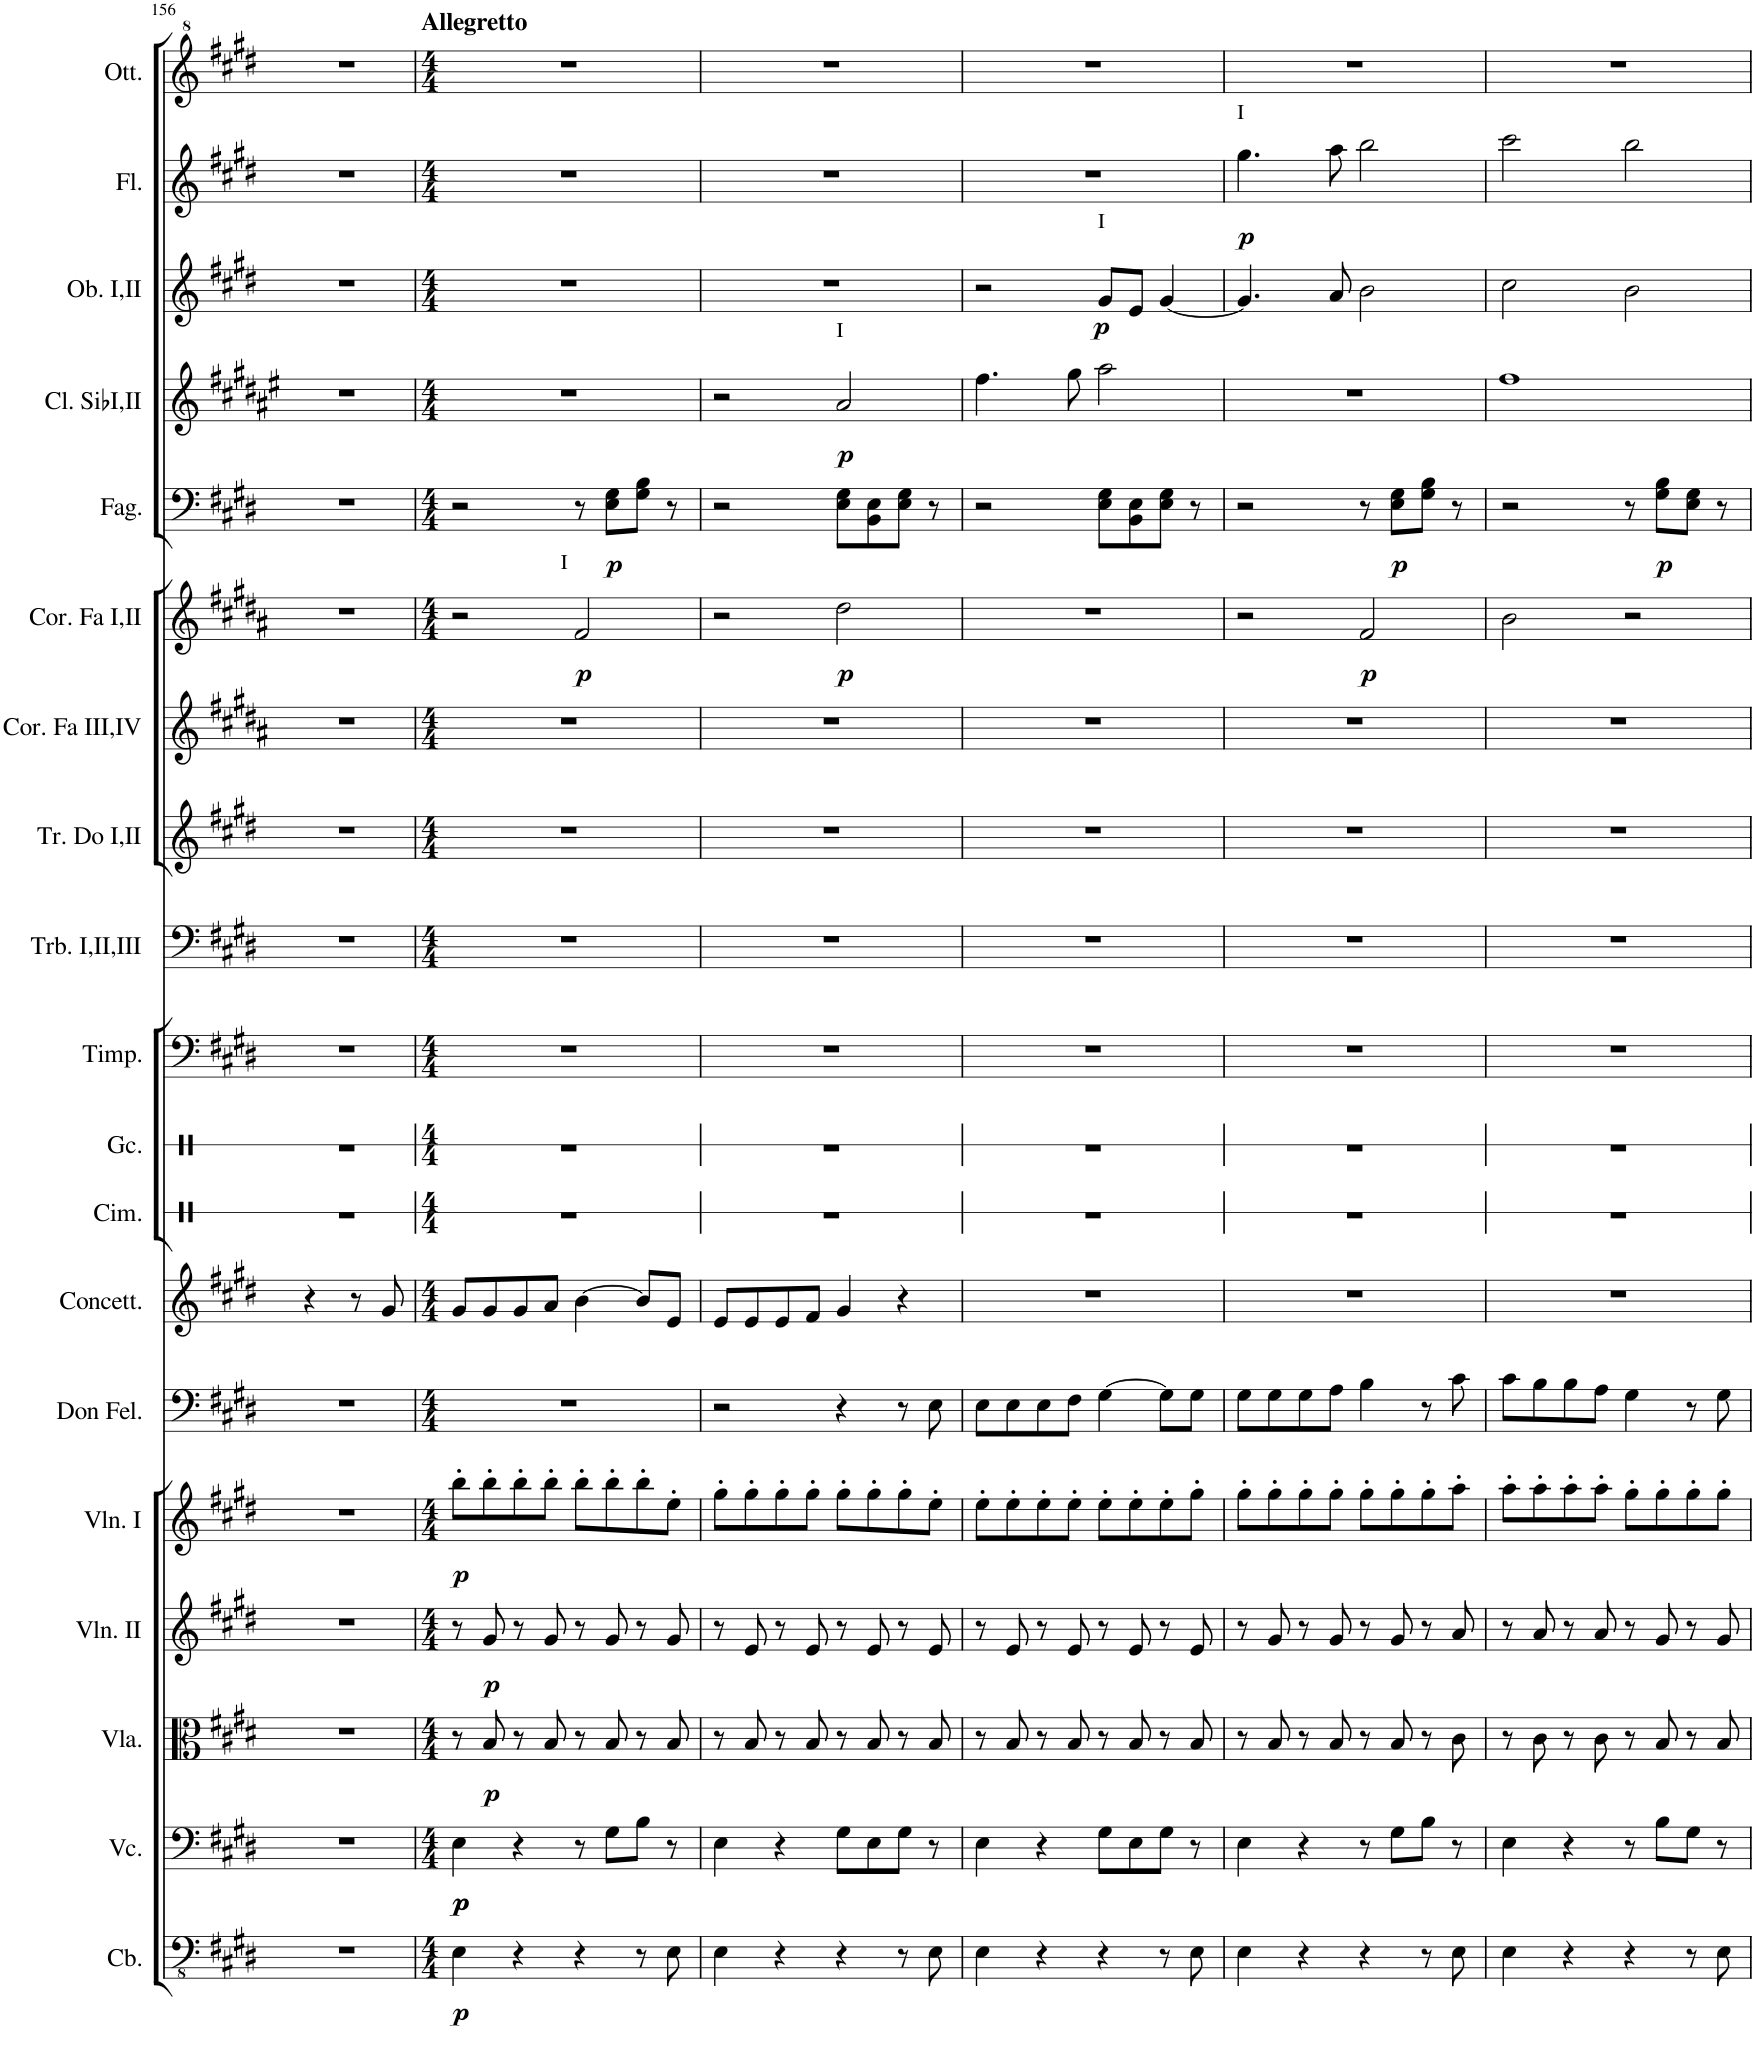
**kern	**dynam	**kern	**dynam	**kern	**dynam	**kern	**dynam	**kern	**dynam	**kern	**kern	**kern	**kern	**kern	**kern	**kern	**kern	**kern	**dynam	**kern	**dynam	**kern	**dynam	**kern	**dynam	**kern	**dynam	**kern
*part19	*part19	*part18	*part18	*part17	*part17	*part16	*part16	*part15	*part15	*part14	*part13	*part12	*part11	*part10	*part9	*part8	*part7	*part6	*part6	*part5	*part5	*part4	*part4	*part3	*part3	*part2	*part2	*part1
*staff19	*staff19	*staff18	*staff18	*staff17	*staff17	*staff16	*staff16	*staff15	*staff15	*staff14	*staff13	*staff12	*staff11	*staff10	*staff9	*staff8	*staff7	*staff6	*staff6	*staff5	*staff5	*staff4	*staff4	*staff3	*staff3	*staff2	*staff2	*staff1
*I"Contrabbasso	*	*I"Violoncello	*	*I"Viola	*	*I"Violino II	*	*I"Violino I	*	*I"Don Felice	*I"Concettina	*I"Cimbali	*I"Grancassa	*I"Timpani	*I"Trombone I,II,III	*I"Tromba in Do I,II	*I"Corno in Fa III,IV	*I"Corno in Fa I,II	*	*I"Fagotto I,II	*	*I"Clarinetto in Sib I,II	*	*I"Oboe I,II	*	*I"Flauto	*	*I"Ottavino
*I'Cb.	*	*I'Vc.	*	*I'Vla.	*	*I'Vln. II	*	*I'Vln. I	*	*I'Don Fel.	*I'Concett.	*I'Cim.	*I'Gc.	*I'Timp.	*I'Trb. I,II,III	*I'Tr. Do I,II	*I'Cor. Fa III,IV	*I'Cor. Fa I,II	*	*I'Fag.	*	*I'Cl. SibI,II	*	*I'Ob. I,II	*	*I'Fl.	*	*I'Ott.
!!LO:PB:g=z
*clefFv4	*	*clefF4	*	*clefC3	*	*clefG2	*	*clefG2	*	*clefF4	*clefG2	*clefX	*clefX	*clefF4	*clefF4	*clefG2	*clefG2	*clefG2	*	*clefF4	*	*clefG2	*	*clefG2	*	*clefG2	*	*clefG^2
*	*	*	*	*	*	*	*	*	*	*	*	*	*	*	*	*	*Trd4c7	*Trd4c7	*	*	*	*Trd1c2	*	*	*	*	*	*Trd-7c-12
*k[f#c#g#d#]	*	*k[f#c#g#d#]	*	*k[f#c#g#d#]	*	*k[f#c#g#d#]	*	*k[f#c#g#d#]	*	*k[f#c#g#d#]	*k[f#c#g#d#]	*k[]	*k[]	*k[f#c#g#d#]	*k[f#c#g#d#]	*k[f#c#g#d#]	*k[f#c#g#d#a#]	*k[f#c#g#d#a#]	*	*k[f#c#g#d#]	*	*k[f#c#g#d#a#e#]	*	*k[f#c#g#d#]	*	*k[f#c#g#d#]	*	*k[f#c#g#d#]
*M2/4	*	*M2/4	*	*M2/4	*	*M2/4	*	*M2/4	*	*M2/4	*M2/4	*M2/4	*M2/4	*M2/4	*M2/4	*M2/4	*M2/4	*M2/4	*	*M2/4	*	*M2/4	*	*M2/4	*	*M2/4	*	*M2/4
=156	=156	=156	=156	=156	=156	=156	=156	=156	=156	=156	=156	=156	=156	=156	=156	=156	=156	=156	=156	=156	=156	=156	=156	=156	=156	=156	=156	=156
2r	.	2r	.	2r	.	2r	.	2r	.	2r	4r	2r	2r	2r	2r	2r	2r	2r	.	2r	.	2r	.	2r	.	2r	.	2r
.	.	.	.	.	.	.	.	.	.	.	8r	.	.	.	.	.	.	.	.	.	.	.	.	.	.	.	.	.
.	.	.	.	.	.	.	.	.	.	.	8g#/	.	.	.	.	.	.	.	.	.	.	.	.	.	.	.	.	.
=157	=157	=157	=157	=157	=157	=157	=157	=157	=157	=157	=157	=157	=157	=157	=157	=157	=157	=157	=157	=157	=157	=157	=157	=157	=157	=157	=157	=157
*M4/4	*	*M4/4	*	*M4/4	*	*M4/4	*	*M4/4	*	*M4/4	*M4/4	*M4/4	*M4/4	*M4/4	*M4/4	*M4/4	*M4/4	*M4/4	*	*M4/4	*	*M4/4	*	*M4/4	*	*M4/4	*	*M4/4
!	!	!	!	!	!	!	!	!	!	!	!	!	!	!	!	!	!	!	!	!	!	!	!	!	!	!	!	!LO:TX:a:B:t=Allegretto
!	!LO:DY:b	!	!LO:DY:b	!	!	!	!	!	!	!	!	!	!	!	!	!	!	!	!	!	!	!	!	!	!	!	!	!
!	!	!	!LO:DY:n=1:b	!	!	!	!	!	!LO:DY:b	!	!	!	!	!	!	!	!	!	!	!	!	!	!	!	!	!	!	!
4EE\	p	4E\	p p	8r	.	8r	.	8bb'\L	p	1r	8g#/L	1r	1r	1r	1r	1r	1r	2r	.	2r	.	1r	.	1r	.	1r	.	1r
!	!	!	!	!	!LO:DY:b	!	!LO:DY:b	!	!	!	!	!	!	!	!	!	!	!	!	!	!	!	!	!	!	!	!	!
.	.	.	.	8B/	p	8g#/	p	8bb'\	.	.	8g#/	.	.	.	.	.	.	.	.	.	.	.	.	.	.	.	.	.
4r	.	4r	.	8r	.	8r	.	8bb'\	.	.	8g#/	.	.	.	.	.	.	.	.	.	.	.	.	.	.	.	.	.
.	.	.	.	8B/	.	8g#/	.	8bb'\J	.	.	8a/J	.	.	.	.	.	.	.	.	.	.	.	.	.	.	.	.	.
!	!	!	!	!	!	!	!	!	!	!	!	!	!	!	!	!	!	!LO:TX:a:t=I	!	!	!	!	!	!	!	!	!	!
!	!	!	!	!	!	!	!	!	!	!	!	!	!	!	!	!	!	!	!LO:DY:b	!	!	!	!	!	!	!	!	!
4r	.	8r	.	8r	.	8r	.	8bb'\L	.	.	[4b\	.	.	.	.	.	.	2f#/	p	8r	.	.	.	.	.	.	.	.
!	!	!	!	!	!	!	!	!	!	!	!	!	!	!	!	!	!	!	!	!	!LO:DY:b	!	!	!	!	!	!	!
.	.	8G#\L	.	8B/	.	8g#/	.	8bb'\	.	.	.	.	.	.	.	.	.	.	.	8E\ 8G#\L	p	.	.	.	.	.	.	.
8r	.	8B\J	.	8r	.	8r	.	8bb'\	.	.	8b/L]	.	.	.	.	.	.	.	.	8G#\ 8B\J	.	.	.	.	.	.	.	.
8EE\	.	8r	.	8B/	.	8g#/	.	8ee'\J	.	.	8e/J	.	.	.	.	.	.	.	.	8r	.	.	.	.	.	.	.	.
=158	=158	=158	=158	=158	=158	=158	=158	=158	=158	=158	=158	=158	=158	=158	=158	=158	=158	=158	=158	=158	=158	=158	=158	=158	=158	=158	=158	=158
4EE\	.	4E\	.	8r	.	8r	.	8gg#'\L	.	2r	8e/L	1r	1r	1r	1r	1r	1r	2r	.	2r	.	2r	.	1r	.	1r	.	1r
.	.	.	.	8B/	.	8e/	.	8gg#'\	.	.	8e/	.	.	.	.	.	.	.	.	.	.	.	.	.	.	.	.	.
4r	.	4r	.	8r	.	8r	.	8gg#'\	.	.	8e/	.	.	.	.	.	.	.	.	.	.	.	.	.	.	.	.	.
.	.	.	.	8B/	.	8e/	.	8gg#'\J	.	.	8f#/J	.	.	.	.	.	.	.	.	.	.	.	.	.	.	.	.	.
!	!	!	!	!	!	!	!	!	!	!	!	!	!	!	!	!	!	!	!	!	!	!LO:TX:a:t=I	!	!	!	!	!	!
!	!	!	!	!	!	!	!	!	!	!	!	!	!	!	!	!	!	!	!LO:DY:b	!	!	!	!LO:DY:b	!	!	!	!	!
4r	.	8G#\L	.	8r	.	8r	.	8gg#'\L	.	4r	4g#/	.	.	.	.	.	.	2dd#\	p	8E\ 8G#\L	.	2a#/	p	.	.	.	.	.
.	.	8E\	.	8B/	.	8e/	.	8gg#'\	.	.	.	.	.	.	.	.	.	.	.	8BB\ 8E\	.	.	.	.	.	.	.	.
8r	.	8G#\J	.	8r	.	8r	.	8gg#'\	.	8r	4r	.	.	.	.	.	.	.	.	8E\ 8G#\J	.	.	.	.	.	.	.	.
8EE\	.	8r	.	8B/	.	8e/	.	8ee'\J	.	8E\	.	.	.	.	.	.	.	.	.	8r	.	.	.	.	.	.	.	.
=159	=159	=159	=159	=159	=159	=159	=159	=159	=159	=159	=159	=159	=159	=159	=159	=159	=159	=159	=159	=159	=159	=159	=159	=159	=159	=159	=159	=159
4EE\	.	4E\	.	8r	.	8r	.	8ee'\L	.	8E\L	1r	1r	1r	1r	1r	1r	1r	1r	.	2r	.	4.ff#\	.	2r	.	1r	.	1r
.	.	.	.	8B/	.	8e/	.	8ee'\	.	8E\	.	.	.	.	.	.	.	.	.	.	.	.	.	.	.	.	.	.
4r	.	4r	.	8r	.	8r	.	8ee'\	.	8E\	.	.	.	.	.	.	.	.	.	.	.	.	.	.	.	.	.	.
.	.	.	.	8B/	.	8e/	.	8ee'\J	.	8F#\J	.	.	.	.	.	.	.	.	.	.	.	8gg#\	.	.	.	.	.	.
!	!	!	!	!	!	!	!	!	!	!	!	!	!	!	!	!	!	!	!	!	!	!	!	!LO:TX:a:t=I	!	!	!	!
!	!	!	!	!	!	!	!	!	!	!	!	!	!	!	!	!	!	!	!	!	!	!	!	!	!LO:DY:b	!	!	!
4r	.	8G#\L	.	8r	.	8r	.	8ee'\L	.	[4G#\	.	.	.	.	.	.	.	.	.	8E\ 8G#\L	.	2aa#\	.	8g#/L	p	.	.	.
.	.	8E\	.	8B/	.	8e/	.	8ee'\	.	.	.	.	.	.	.	.	.	.	.	8BB\ 8E\	.	.	.	8e/J	.	.	.	.
8r	.	8G#\J	.	8r	.	8r	.	8ee'\	.	8G#\L]	.	.	.	.	.	.	.	.	.	8E\ 8G#\J	.	.	.	[4g#/	.	.	.	.
8EE\	.	8r	.	8B/	.	8e/	.	8gg#'\J	.	8G#\J	.	.	.	.	.	.	.	.	.	8r	.	.	.	.	.	.	.	.
=160	=160	=160	=160	=160	=160	=160	=160	=160	=160	=160	=160	=160	=160	=160	=160	=160	=160	=160	=160	=160	=160	=160	=160	=160	=160	=160	=160	=160
!	!	!	!	!	!	!	!	!	!	!	!	!	!	!	!	!	!	!	!	!	!	!	!	!	!	!LO:TX:a:t=I	!	!
!	!	!	!	!	!	!	!	!	!	!	!	!	!	!	!	!	!	!	!	!	!	!	!	!	!	!	!LO:DY:b	!
4EE\	.	4E\	.	8r	.	8r	.	8gg#'\L	.	8G#\L	1r	1r	1r	1r	1r	1r	1r	2r	.	2r	.	1r	.	4.g#/]	.	4.gg#\	p	1r
.	.	.	.	8B/	.	8g#/	.	8gg#'\	.	8G#\	.	.	.	.	.	.	.	.	.	.	.	.	.	.	.	.	.	.
4r	.	4r	.	8r	.	8r	.	8gg#'\	.	8G#\	.	.	.	.	.	.	.	.	.	.	.	.	.	.	.	.	.	.
.	.	.	.	8B/	.	8g#/	.	8gg#'\J	.	8A\J	.	.	.	.	.	.	.	.	.	.	.	.	.	8a/	.	8aa\	.	.
!	!	!	!	!	!	!	!	!	!	!	!	!	!	!	!	!	!	!	!LO:DY:b	!	!	!	!	!	!	!	!	!
4r	.	8r	.	8r	.	8r	.	8gg#'\L	.	4B\	.	.	.	.	.	.	.	2f#/	p	8r	.	.	.	2b\	.	2bb\	.	.
!	!	!	!	!	!	!	!	!	!	!	!	!	!	!	!	!	!	!	!	!	!LO:DY:b	!	!	!	!	!	!	!
.	.	8G#\L	.	8B/	.	8g#/	.	8gg#'\	.	.	.	.	.	.	.	.	.	.	.	8E\ 8G#\L	p	.	.	.	.	.	.	.
8r	.	8B\J	.	8r	.	8r	.	8gg#'\	.	8r	.	.	.	.	.	.	.	.	.	8G#\ 8B\J	.	.	.	.	.	.	.	.
8EE\	.	8r	.	8c#\	.	8a/	.	8aa'\J	.	8c#\	.	.	.	.	.	.	.	.	.	8r	.	.	.	.	.	.	.	.
=161	=161	=161	=161	=161	=161	=161	=161	=161	=161	=161	=161	=161	=161	=161	=161	=161	=161	=161	=161	=161	=161	=161	=161	=161	=161	=161	=161	=161
4EE\	.	4E\	.	8r	.	8r	.	8aa'\L	.	8c#\L	1r	1r	1r	1r	1r	1r	1r	2b\	.	2r	.	1ff#	.	2cc#\	.	2ccc#\	.	1r
.	.	.	.	8c#\	.	8a/	.	8aa'\	.	8B\	.	.	.	.	.	.	.	.	.	.	.	.	.	.	.	.	.	.
4r	.	4r	.	8r	.	8r	.	8aa'\	.	8B\	.	.	.	.	.	.	.	.	.	.	.	.	.	.	.	.	.	.
.	.	.	.	8c#\	.	8a/	.	8aa'\J	.	8A\J	.	.	.	.	.	.	.	.	.	.	.	.	.	.	.	.	.	.
4r	.	8r	.	8r	.	8r	.	8gg#'\L	.	4G#\	.	.	.	.	.	.	.	2r	.	8r	.	.	.	2b\	.	2bb\	.	.
!	!	!	!	!	!	!	!	!	!	!	!	!	!	!	!	!	!	!	!	!	!LO:DY:b	!	!	!	!	!	!	!
.	.	8B\L	.	8B/	.	8g#/	.	8gg#'\	.	.	.	.	.	.	.	.	.	.	.	8G#\ 8B\L	p	.	.	.	.	.	.	.
8r	.	8G#\J	.	8r	.	8r	.	8gg#'\	.	8r	.	.	.	.	.	.	.	.	.	8E\ 8G#\J	.	.	.	.	.	.	.	.
8EE\	.	8r	.	8B/	.	8g#/	.	8gg#'\J	.	8G#\	.	.	.	.	.	.	.	.	.	8r	.	.	.	.	.	.	.	.
=	=	=	=	=	=	=	=	=	=	=	=	=	=	=	=	=	=	=	=	=	=	=	=	=	=	=	=	=
*-	*-	*-	*-	*-	*-	*-	*-	*-	*-	*-	*-	*-	*-	*-	*-	*-	*-	*-	*-	*-	*-	*-	*-	*-	*-	*-	*-	*-
